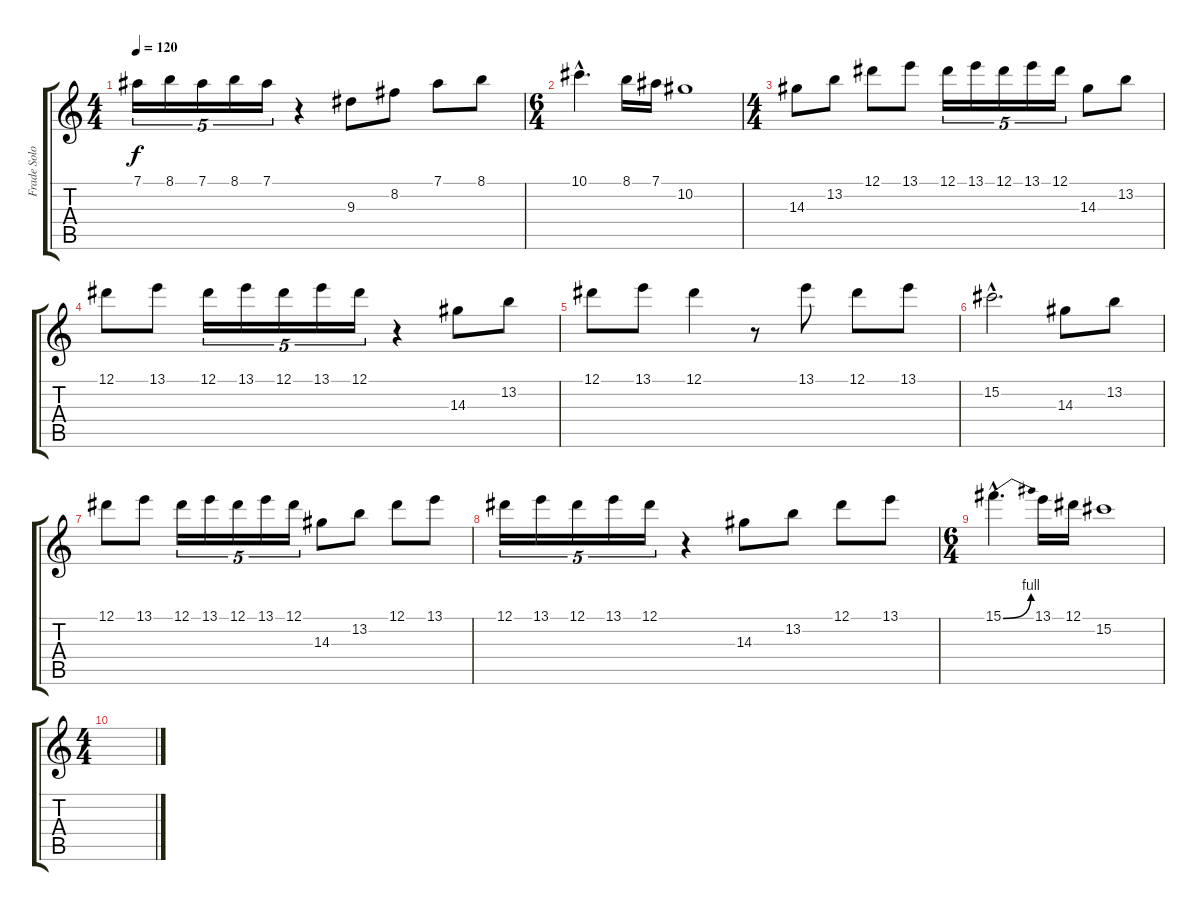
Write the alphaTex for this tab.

\track ("Frade Solos" "Frade Solo") {instrument distortionguitar}
\staff {score tabs}
\tuning (Eb4 Bb3 Gb3 Db3 Ab2 Eb2) {hide}
\ts (4 4)
\tempo 120
\clef g2
\ks c
7.1.16{tu (5 4) dy f} 8.1.16{tu (5 4)} 7.1.16{tu (5 4)} 8.1.16{tu (5 4)} 7.1.16{tu (5 4)} r.4 9.3.8 8.2.8 7.1.8 8.1.8 |
\ts (6 4)
10.1{hac}.4{d} 8.1.16 7.1.16 10.2.1 |
\ts (4 4)
14.3.8 13.2.8 12.1.8 13.1.8 12.1.16{tu (5 4)} 13.1.16{tu (5 4)} 12.1.16{tu (5 4)} 13.1.16{tu (5 4)} 12.1.16{tu (5 4)} 14.3.8 13.2.8 |
12.1.8 13.1.8 12.1.16{tu (5 4)} 13.1.16{tu (5 4)} 12.1.16{tu (5 4)} 13.1.16{tu (5 4)} 12.1.16{tu (5 4)} r.4 14.3.8 13.2.8 |
12.1.8 13.1.8 12.1.4 r.8 13.1.8 12.1.8 13.1.8 |
15.2{hac}.2{d} 14.3.8 13.2.8 |
12.1.8 13.1.8 12.1.16{tu (5 4)} 13.1.16{tu (5 4)} 12.1.16{tu (5 4)} 13.1.16{tu (5 4)} 12.1.16{tu (5 4)} 14.3.8 13.2.8 12.1.8 13.1.8 |
12.1.16{tu (5 4)} 13.1.16{tu (5 4)} 12.1.16{tu (5 4)} 13.1.16{tu (5 4)} 12.1.16{tu (5 4)} r.4 14.3.8 13.2.8 12.1.8 13.1.8 |
\ts (6 4)
15.1{be (bend 0 0 60 4) hac}.4{d} 13.1.16 12.1.16 15.2.1 |
\ts (4 4)
